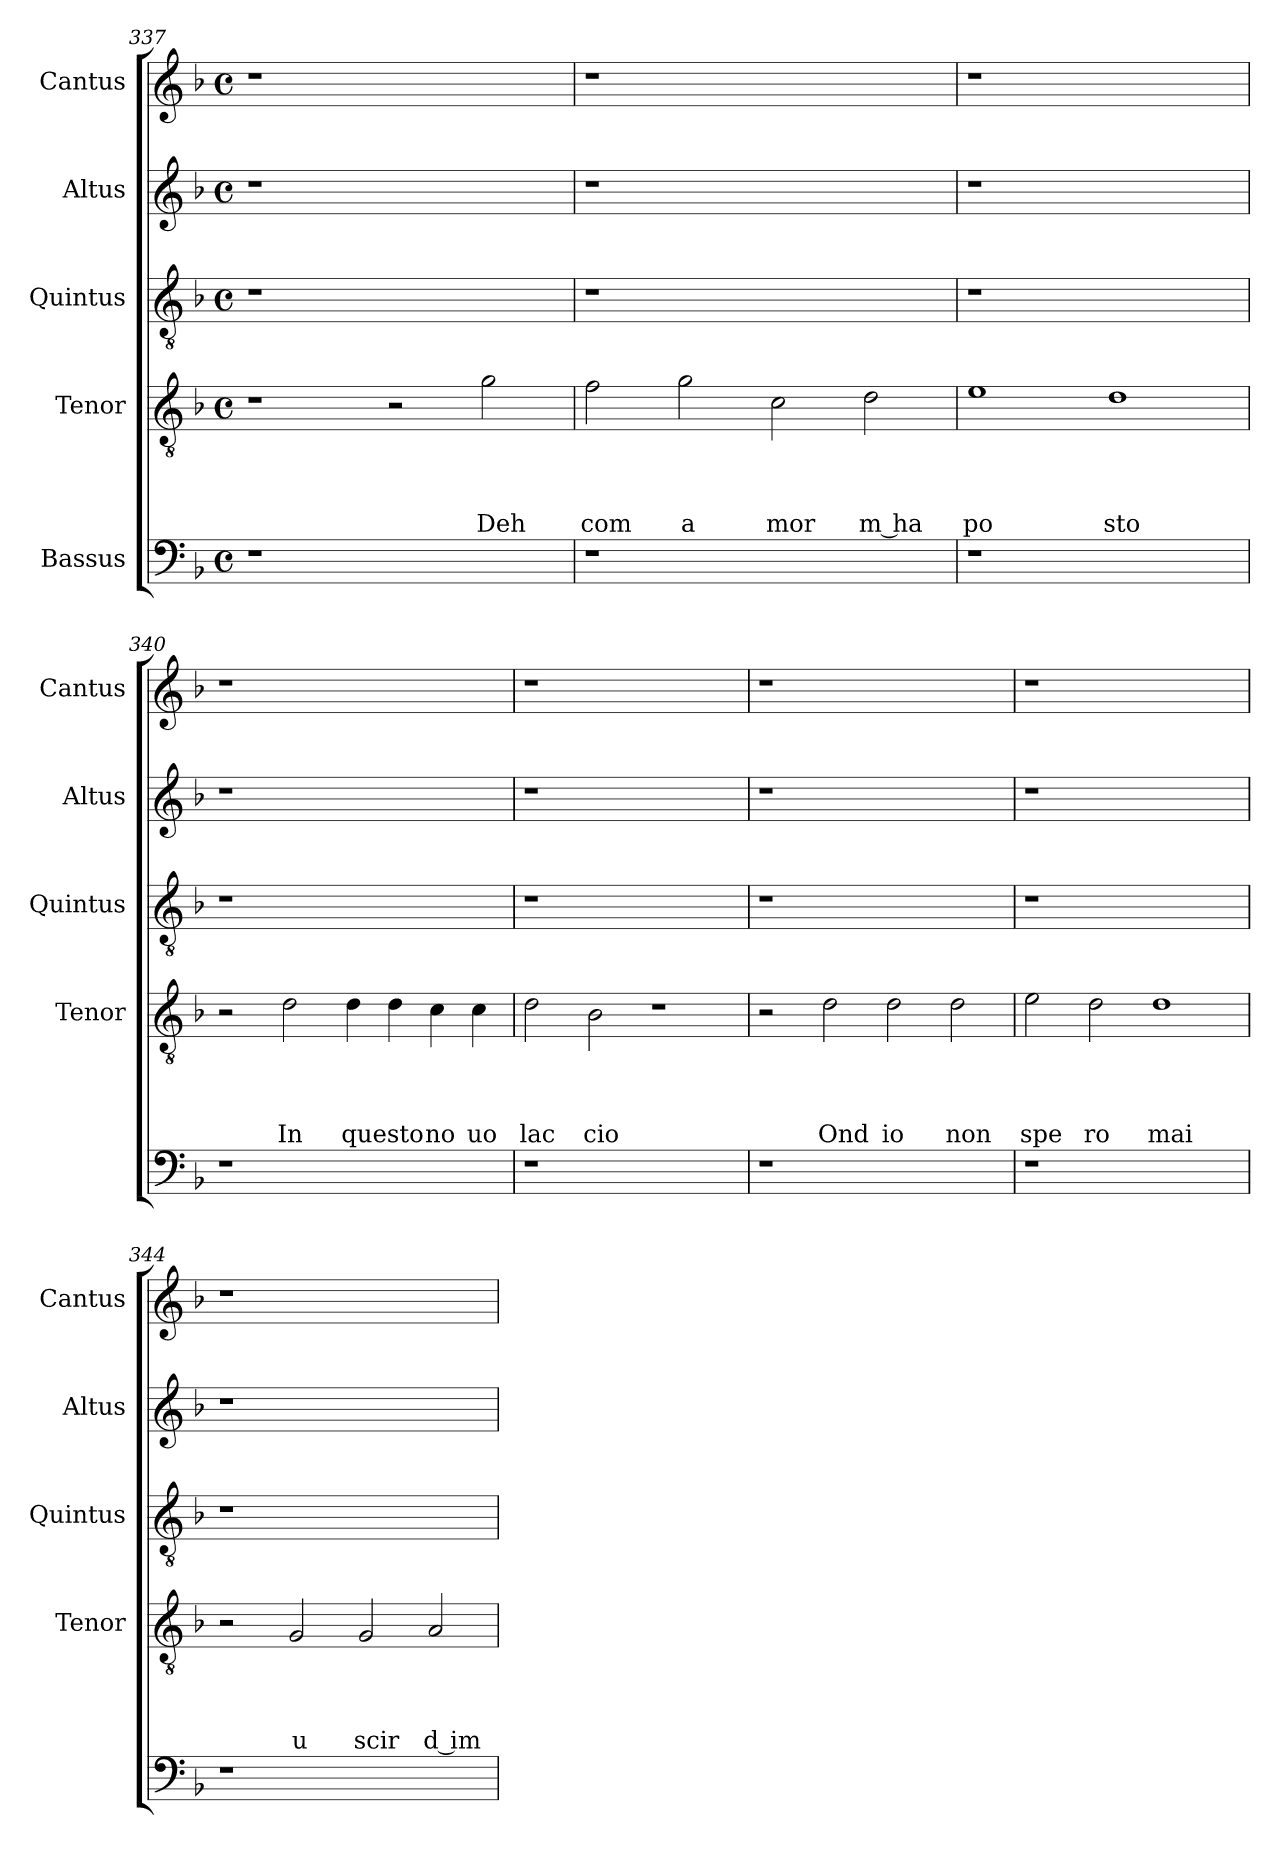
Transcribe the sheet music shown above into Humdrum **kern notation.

**kern	**kern	**text	**text	**text	**text	**kern	**kern	**kern
*part5	*part4	*part4	*part4	*part4	*part4	*part3	*part2	*part1
*staff5	*staff4	*staff4	*staff4	*staff4	*staff4	*staff3	*staff2	*staff1
*I"Bassus	*I"Tenor	*	*	*	*	*I"Quintus	*I"Altus	*I"Cantus
*	*I'Tenor	*	*	*	*	*I'Quintus	*I'Altus	*I'Cantus
*clefF4	*clefGv2	*	*	*	*	*clefGv2	*clefG2	*clefG2
*k[b-]	*k[b-]	*	*	*	*	*k[b-]	*k[b-]	*k[b-]
*F:	*F:	*	*	*	*	*F:	*F:	*F:
*M4/4	*M4/4	*	*	*	*	*M4/4	*M4/4	*M4/4
*met(c)	*met(c)	*	*	*	*	*met(c)	*met(c)	*met(c)
=337	=337	=337	=337	=337	=337	=337	=337	=337
1r	1r	.	.	.	.	1r	1r	1r
1ryy	2r	.	.	.	.	1ryy	1ryy	1ryy
!	!	!	!	!	!LO:LY:b	!	!	!
.	2g\	.	.	.	Deh	.	.	.
=338	=338	=338	=338	=338	=338	=338	=338	=338
!	!	!	!	!	!LO:LY:b	!	!	!
1r	2f\	.	.	.	com	1r	1r	1r
!	!	!	!	!	!LO:LY:b	!	!	!
.	2g\	.	.	.	a	.	.	.
!	!	!	!	!	!LO:LY:b	!	!	!
1ryy	2c\	.	.	.	mor	1ryy	1ryy	1ryy
!	!	!	!	!	!LO:LY:b:rj	!	!	!
.	2d\	.	.	.	m ha	.	.	.
=339	=339	=339	=339	=339	=339	=339	=339	=339
!	!	!	!	!	!LO:LY:b	!	!	!
1r	1e	.	.	.	po	1r	1r	1r
!	!	!	!	!	!LO:LY:b	!	!	!
1ryy	1d	.	.	.	sto	1ryy	1ryy	1ryy
!!LO:LB:g=z
=340	=340	=340	=340	=340	=340	=340	=340	=340
1r	2r	.	.	.	.	1r	1r	1r
!	!	!	!	!	!LO:LY:b	!	!	!
.	2d\	.	.	.	In	.	.	.
!	!	!	!	!	!LO:LY:b	!	!	!
1ryy	4d\	.	.	.	questo	1ryy	1ryy	1ryy
.	4d\	.	.	.	.	.	.	.
!	!	!	!	!	!LO:LY:b	!	!	!
.	4c\	.	.	.	no	.	.	.
!	!	!	!	!	!LO:LY:b	!	!	!
.	4c\	.	.	.	uo	.	.	.
=341	=341	=341	=341	=341	=341	=341	=341	=341
!	!	!	!	!	!LO:LY:b	!	!	!
1r	2d\	.	.	.	lac	1r	1r	1r
!	!	!	!	!	!LO:LY:b	!	!	!
.	2B-\	.	.	.	cio	.	.	.
1ryy	1r	.	.	.	.	1ryy	1ryy	1ryy
=342	=342	=342	=342	=342	=342	=342	=342	=342
1r	2r	.	.	.	.	1r	1r	1r
!	!	!	!	!	!LO:LY:b	!	!	!
.	2d\	.	.	.	Ond	.	.	.
!	!	!	!	!	!LO:LY:b	!	!	!
1ryy	2d\	.	.	.	io	1ryy	1ryy	1ryy
!	!	!	!	!	!LO:LY:b	!	!	!
.	2d\	.	.	.	non	.	.	.
=343	=343	=343	=343	=343	=343	=343	=343	=343
!	!	!	!	!	!LO:LY:b	!	!	!
1r	2e\	.	.	.	spe	1r	1r	1r
!	!	!	!	!	!LO:LY:b	!	!	!
.	2d\	.	.	.	ro	.	.	.
!	!	!	!	!	!LO:LY:b	!	!	!
1ryy	1d	.	.	.	mai	1ryy	1ryy	1ryy
=344	=344	=344	=344	=344	=344	=344	=344	=344
1r	2r	.	.	.	.	1r	1r	1r
!	!	!	!	!	!LO:LY:b	!	!	!
.	2G/	.	.	.	u	.	.	.
!	!	!	!	!	!LO:LY:b	!	!	!
1ryy	2G/	.	.	.	scir	1ryy	1ryy	1ryy
!	!	!	!	!	!LO:LY:b:rj	!	!	!
.	2A/	.	.	.	d im	.	.	.
=	=	=	=	=	=	=	=	=
*-	*-	*-	*-	*-	*-	*-	*-	*-
